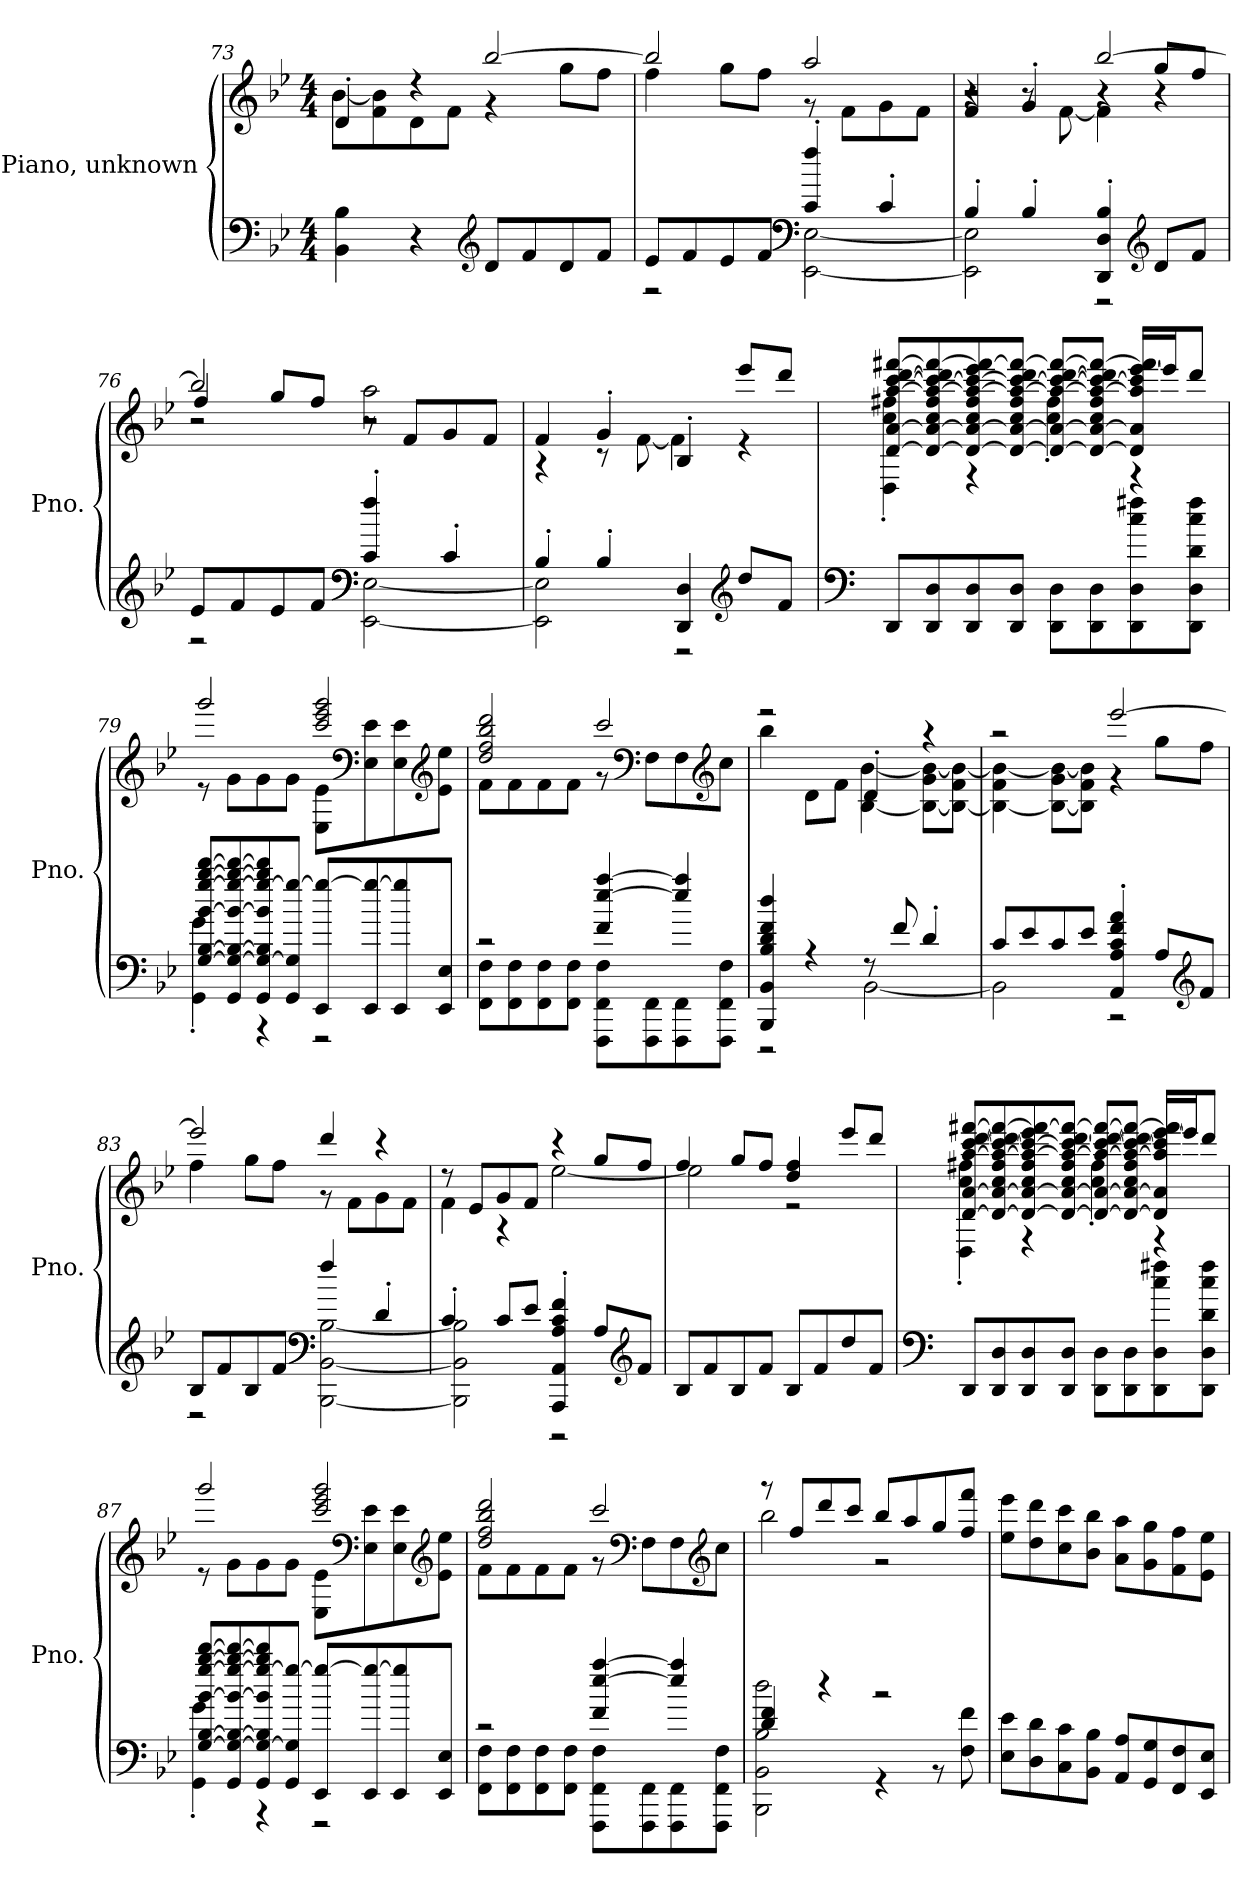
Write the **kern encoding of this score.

**kern	**kern
*part1	*part1
*staff2	*staff1
*I"Piano, unknown	*
*I'Pno.	*
!!LO:LB:g=z
*clefF4	*clefG2
*k[b-e-]	*k[b-e-]
*M4/4	*M4/4
=73	=73
*	*^
4BB-\ 4B-\	4d'/	[8b-\L
.	.	8f\ 8b-\]
4r	4r	8d\
.	.	8f\J
*clefG2	*	*
8d/L	[2bb-/	4r
8f/	.	.
8d/	.	8gg\L
8f/J	.	8ff\J
=74	=74	=74
*^	*	*
8e-/L	2r	2bb-/]	4ff\
8f/	.	.	.
8e-/	.	.	8gg\L
8f/J	.	.	8ff\J
*clefF4	*	*	*
4c/' 4ff/'	[2EE-\ [2E-\	2aa/	8r
.	.	.	8f\L
4c'/	.	.	8g\
.	.	.	8f\J
=75	=75	=75	=75
*	*	*	*^
4B-'/	2EE-\] 2E-\]	2r	4r	4f/
4B-'/	.	.	8r	4g'/
.	.	.	[8f\	.
4DD/' 4D/' 4B-/'	2r	[2bb-/	4f\]	4r
*clefG2	*	*	*	*
8d/L	.	.	4r	8gg/L
8f/J	.	.	.	8ff/J
=76	=76	=76	=76	=76
8e-/L	2r	2bb-/]	2r	4ff/
8f/	.	.	.	.
8e-/	.	.	.	8gg/L
8f/J	.	.	.	8ff/J
*clefF4	*	*	*	*
4c/' 4ff/'	[2EE-\ [2E-\	2r	2aa\	8r
.	.	.	.	8f/L
4c'/	.	.	.	8g/
.	.	.	.	8f/J
*	*	*	*v	*v
!!LO:LB:g=z
=77	=77	=77	=77
4B-'/	2EE-\] 2E-\]	4f/	4r
4B-'/	.	4g'/	8r
.	.	.	[8f\
4DD/ 4D/	2r	4B-'/	4f\]
*clefG2	*	*	*
8dd/L	.	8eee-/L	4r
8f/J	.	8ddd/J	.
*v	*v	*	*
=78	=78	=78
*clefF4	*	*
8DD/L	[8d/ [8a/ [8aa/ [8ccc/ [8ddd/ [8fff#X/L	4D\' 4cc\' 4ff#X\'
8DD/ 8D/	8d/_ 8a/_ 8cc/ 8ff#/ 8aa/_ 8ccc/_ 8ddd/] 8fff#/_	.
8DD/ 8D/	8d/_ 8a/_ 8cc/ 8ff#/ 8aa/_ 8ccc/_ 8eee-/ 8fff#/_	4r
8DD/ 8D/J	8d/_ 8a/_ 8cc/ 8ff#/ 8aa/_ 8ccc/_ 8ddd/ 8fff#/_J	.
8DD\ 8D\L	8d/_ 8a/_ 8aa/_ 8ccc/_ [8ddd/ 8fff#/_L	4cc\' 4ff#\'
8DD\ 8D\	8d/_ 8a/_ 8cc/ 8ff#/ 8aa/_ 8ccc/_ 8ddd/] 8fff#/_J	.
8DD\ 8D\ 8cc\ 8ff#X\	16d/] 16a/] 16aa/] 16ccc/] [16eee-/ 16fff#/]LL	4r
.	16eee-/J]	.
8DD\ 8D\ 8d\ 8cc\ 8ff#\J	8ddd/J	.
=79	=79	=79
*^	*	*
[8G/ [8B-/ [8b-/ [8gg/ [8bb-/ [8ddd/L	4GG\' 4g\'	2ggg/	8r
8GG/ 8G/_ 8B-/_ 8b-/_ 8gg/_ 8bb-/_ 8ddd/_	.	.	8g\L
8GG/ 8G/_ 8B-/] 8b-/] 8gg/_ 8bb-/] 8ddd/]	4r	.	8g\
8GG/ 8G/] 8gg/_J	.	.	8g\J
8EE-/ 8gg/_L	2r	2ccc/ 2eee-/ 2ggg/	8E-\ 8e-\L
*	*	*clefF4	*
8EE-/ 8gg/_	.	.	8E-\ 8e-\
8EE-/ 8gg/]	.	.	8E-\ 8e-\
*	*	*clefG2	*
8EE-/ 8E-/J	.	.	8e-\ 8ee-\J
!!LO:LB:g=z	!!
=80	=80	=80	=80
2r	8FF\ 8F\L	2dd/ 2ff/ 2bb-/ 2ddd/	8f\L
.	8FF\ 8F\	.	8f\
.	8FF\ 8F\	.	8f\
.	8FF\ 8F\J	.	8f\J
4f/ [4ee-/ [4aa/	8FFF\ 8FF\ 8F\L	2ccc/	8r
*	*	*clefF4	*
.	8FFF\ 8FF\	.	8F\L
4ee-/] 4aa/]	8FFF\ 8FF\	.	8F\
*	*	*clefG2	*
.	8FFF\ 8FF\ 8F\J	.	8cc\J
=81	=81	=81	=81
4BBB-/ 4BB-/ 4B-/ 4d/ 4f/ 4dd/	2r	2r	4bb-\
4r	.	.	8d\L
.	.	.	8f\J
8r	[2BB-\	4d'/	[4B-\ [4b-\
8f/	.	.	.
4d'/	.	4r	8B-\_ 8g\ 8b-\_L
.	.	.	8B-\_ 8f\ 8b-\_J
=82	=82	=82	=82
8c/L	2BB-\]	2r	4B-\_ 4f\ 4b-\_
8e-/	.	.	.
8c/	.	.	8B-\_ 8g\ 8b-\_L
8e-/J	.	.	8B-\] 8f\ 8b-\]J
4AA/' 4A/' 4c/' 4f/' 4a/'	2r	[2eee-/	4r
8A/L	.	.	8gg\L
*clefG2	*	*	*
8f/J	.	.	8ff\J
=83	=83	=83	=83
8B-/L	2r	2eee-/]	4ff\
8f/	.	.	.
8B-/	.	.	8gg\L
8f/J	.	.	8ff\J
*clefF4	*	*	*
4ff/	[2BBB-\ [2BB-\ [2B-\	4ddd/	8r
.	.	.	8f\L
4d'/	.	4r	8g\
.	.	.	8f\J
!!LO:LB:g=z	!!
=84	=84	=84	=84
4c'/	2BBB-\] 2BB-\] 2B-\]	8r	4f\
.	.	8e-/L	.
8c/L	.	8g/	4r
8e-/J	.	8f/J	.
4AAA/' 4AA/' 4A/' 4c/' 4f/'	2r	4r	[2ee-\
8A/L	.	8gg/L	.
*clefG2	*	*	*
8f/J	.	8ff/J	.
*v	*v	*	*
=85	=85	=85
8B-/L	4ff/	2ee-\]
8f/	.	.
8B-/	8gg/L	.
8f/J	8ff/J	.
8B-/L	4dd/ 4ff/	2r
8f/	.	.
8dd/	8eee-/L	.
8f/J	8ddd/J	.
=86	=86	=86
*clefF4	*	*
8DD/L	[8d/ [8a/ [8aa/ [8ccc/ [8ddd/ [8fff#X/L	4D\' 4cc\' 4ff#X\'
8DD/ 8D/	8d/_ 8a/_ 8cc/ 8ff#/ 8aa/_ 8ccc/_ 8ddd/] 8fff#/_	.
8DD/ 8D/	8d/_ 8a/_ 8cc/ 8ff#/ 8aa/_ 8ccc/_ 8eee-/ 8fff#/_	4r
8DD/ 8D/J	8d/_ 8a/_ 8cc/ 8ff#/ 8aa/_ 8ccc/_ 8ddd/ 8fff#/_J	.
8DD\ 8D\L	8d/_ 8a/_ 8aa/_ 8ccc/_ [8ddd/ 8fff#/_L	4cc\' 4ff#\'
8DD\ 8D\	8d/_ 8a/_ 8cc/ 8ff#/ 8aa/_ 8ccc/_ 8ddd/] 8fff#/_J	.
8DD\ 8D\ 8cc\ 8ff#X\	16d/] 16a/] 16aa/] 16ccc/] [16eee-/ 16fff#/]LL	4r
.	16eee-/J]	.
8DD\ 8D\ 8d\ 8cc\ 8ff#\J	8ddd/J	.
!!LO:PB:g=z	!!
=87	=87	=87
*^	*	*
[8G/ [8B-/ [8b-/ [8gg/ [8bb-/ [8ddd/L	4GG\' 4g\'	2ggg/	8r
8GG/ 8G/_ 8B-/_ 8b-/_ 8gg/_ 8bb-/_ 8ddd/_	.	.	8g\L
8GG/ 8G/_ 8B-/] 8b-/] 8gg/_ 8bb-/] 8ddd/]	4r	.	8g\
8GG/ 8G/] 8gg/_J	.	.	8g\J
8EE-/ 8gg/_L	2r	2ccc/ 2eee-/ 2ggg/	8E-\ 8e-\L
*	*	*clefF4	*
8EE-/ 8gg/_	.	.	8E-\ 8e-\
8EE-/ 8gg/]	.	.	8E-\ 8e-\
*	*	*clefG2	*
8EE-/ 8E-/J	.	.	8e-\ 8ee-\J
=88	=88	=88	=88
2r	8FF\ 8F\L	2dd/ 2ff/ 2bb-/ 2ddd/	8f\L
.	8FF\ 8F\	.	8f\
.	8FF\ 8F\	.	8f\
.	8FF\ 8F\J	.	8f\J
4f/ [4ee-/ [4aa/	8FFF\ 8FF\ 8F\L	2ccc/	8r
*	*	*clefF4	*
.	8FFF\ 8FF\	.	8F\L
4ee-/] 4aa/]	8FFF\ 8FF\	.	8F\
*	*	*clefG2	*
.	8FFF\ 8FF\ 8F\J	.	8cc\J
=89	=89	=89	=89
4d/ 4f/	2BBB-\ 2BB-\ 2B-\ 2dd\	8r	2bb-\
.	.	8ff/L	.
4r	.	8ddd/	.
.	.	8ccc/J	.
2r	4r	8bb-/L	2r
.	.	8aa/	.
.	8r	8gg/	.
.	8F\ 8f\	8ff/ 8fff/J	.
*v	*v	*	*
*	*v	*v
!!LO:LB:g=z
=90	=90
8E-\ 8e-\L	8ee-\ 8eee-\L
8D\ 8d\	8dd\ 8ddd\
8C\ 8c\	8cc\ 8ccc\
8BB-\ 8B-\J	8b-\ 8bb-\J
8AA/ 8A/L	8a\ 8aa\L
8GG/ 8G/	8g\ 8gg\
8FF/ 8F/	8f\ 8ff\
8EE-/ 8E-/J	8e-\ 8ee-\J
=	=
*-	*-
